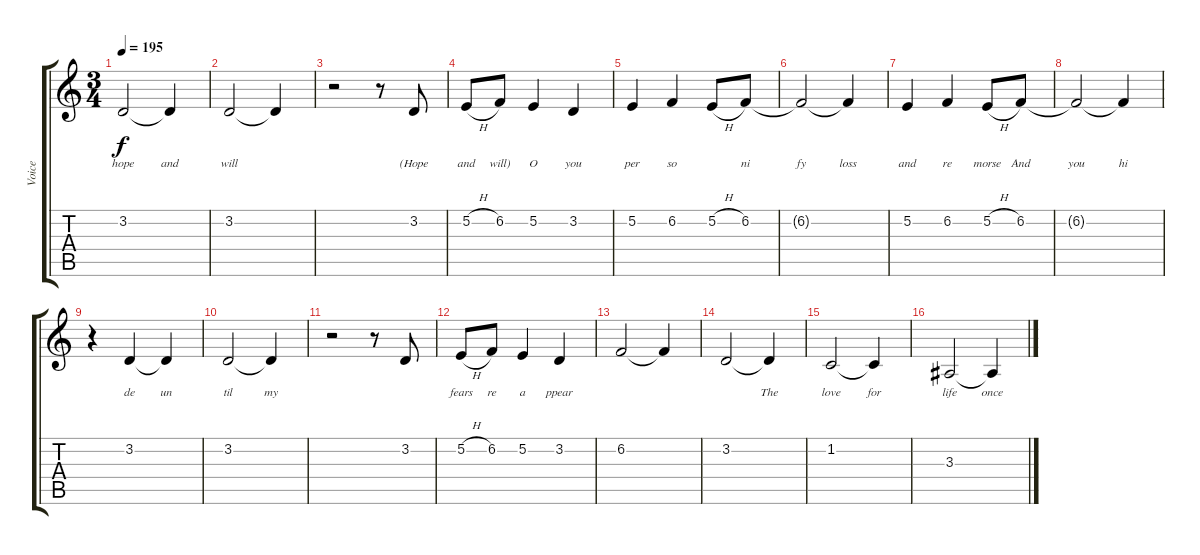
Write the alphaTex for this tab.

\track ("Voice" "Voice") {instrument altosax}
\staff {score tabs}
\tuning (E4 B3 G3 D3 A2 E2) {hide}
\ts (3 4)
\tempo 195
\clef g2
\ks c
3.2.2{lyrics (0 "hope") lyrics (1 "") lyrics (2 "") lyrics (3 "") lyrics (4 "") dy f} 3.2{t}.4{lyrics (0 "and") lyrics (1 "") lyrics (2 "") lyrics (3 "") lyrics (4 "")} |
3.2.2{lyrics (0 "will") lyrics (1 "") lyrics (2 "") lyrics (3 "") lyrics (4 "")} 3.2{t}.4{lyrics (0 "") lyrics (1 "") lyrics (2 "") lyrics (3 "") lyrics (4 "")} |
r.2 r.8 3.2.8{lyrics (0 "(Hope") lyrics (1 "") lyrics (2 "") lyrics (3 "") lyrics (4 "")} |
5.2{h}.8{lyrics (0 "and") lyrics (1 "") lyrics (2 "") lyrics (3 "") lyrics (4 "")} 6.2.8{lyrics (0 "will)") lyrics (1 "") lyrics (2 "") lyrics (3 "") lyrics (4 "")} 5.2.4{lyrics (0 "O") lyrics (1 "") lyrics (2 "") lyrics (3 "") lyrics (4 "")} 3.2.4{lyrics (0 "you") lyrics (1 "") lyrics (2 "") lyrics (3 "") lyrics (4 "")} |
5.2.4{lyrics (0 "per") lyrics (1 "") lyrics (2 "") lyrics (3 "") lyrics (4 "")} 6.2.4{lyrics (0 "so") lyrics (1 "") lyrics (2 "") lyrics (3 "") lyrics (4 "")} 5.2{h}.8{lyrics (0 "") lyrics (1 "") lyrics (2 "") lyrics (3 "") lyrics (4 "")} 6.2.8{lyrics (0 "ni") lyrics (1 "") lyrics (2 "") lyrics (3 "") lyrics (4 "")} |
6.2{t}.2{lyrics (0 "fy") lyrics (1 "") lyrics (2 "") lyrics (3 "") lyrics (4 "")} 6.2{t}.4{lyrics (0 "loss") lyrics (1 "") lyrics (2 "") lyrics (3 "") lyrics (4 "")} |
5.2.4{lyrics (0 "and") lyrics (1 "") lyrics (2 "") lyrics (3 "") lyrics (4 "") volume 10} 6.2.4{lyrics (0 "re") lyrics (1 "") lyrics (2 "") lyrics (3 "") lyrics (4 "")} 5.2{h}.8{lyrics (0 "morse") lyrics (1 "") lyrics (2 "") lyrics (3 "") lyrics (4 "")} 6.2.8{lyrics (0 "And") lyrics (1 "") lyrics (2 "") lyrics (3 "") lyrics (4 "")} |
6.2{t}.2{lyrics (0 "you") lyrics (1 "") lyrics (2 "") lyrics (3 "") lyrics (4 "")} 6.2{t}.4{lyrics (0 "hi") lyrics (1 "") lyrics (2 "") lyrics (3 "") lyrics (4 "")} |
r.4{volume 13} 3.2.4{lyrics (0 "de") lyrics (1 "") lyrics (2 "") lyrics (3 "") lyrics (4 "")} 3.2{t}.4{lyrics (0 "un") lyrics (1 "") lyrics (2 "") lyrics (3 "") lyrics (4 "")} |
3.2.2{lyrics (0 "til") lyrics (1 "") lyrics (2 "") lyrics (3 "") lyrics (4 "")} 3.2{t}.4{lyrics (0 "my") lyrics (1 "") lyrics (2 "") lyrics (3 "") lyrics (4 "")} |
r.2 r.8 3.2.8{lyrics (0 "") lyrics (1 "") lyrics (2 "") lyrics (3 "") lyrics (4 "")} |
5.2{h}.8{lyrics (0 "fears") lyrics (1 "") lyrics (2 "") lyrics (3 "") lyrics (4 "")} 6.2.8{lyrics (0 "re") lyrics (1 "") lyrics (2 "") lyrics (3 "") lyrics (4 "")} 5.2.4{lyrics (0 "a") lyrics (1 "") lyrics (2 "") lyrics (3 "") lyrics (4 "")} 3.2.4{lyrics (0 "ppear") lyrics (1 "") lyrics (2 "") lyrics (3 "") lyrics (4 "")} |
6.2.2{lyrics (0 "") lyrics (1 "") lyrics (2 "") lyrics (3 "") lyrics (4 "")} 6.2{t}.4{lyrics (0 "") lyrics (1 "") lyrics (2 "") lyrics (3 "") lyrics (4 "")} |
3.2.2{lyrics (0 "") lyrics (1 "") lyrics (2 "") lyrics (3 "") lyrics (4 "")} 3.2{t}.4{lyrics (0 "The") lyrics (1 "") lyrics (2 "") lyrics (3 "") lyrics (4 "")} |
1.2.2{lyrics (0 "love") lyrics (1 "") lyrics (2 "") lyrics (3 "") lyrics (4 "")} 1.2{t}.4{lyrics (0 "for") lyrics (1 "") lyrics (2 "") lyrics (3 "") lyrics (4 "")} |
3.3.2{lyrics (0 "life") lyrics (1 "") lyrics (2 "") lyrics (3 "") lyrics (4 "")} 3.3{t}.4{lyrics (0 "once") lyrics (1 "") lyrics (2 "") lyrics (3 "") lyrics (4 "")}
